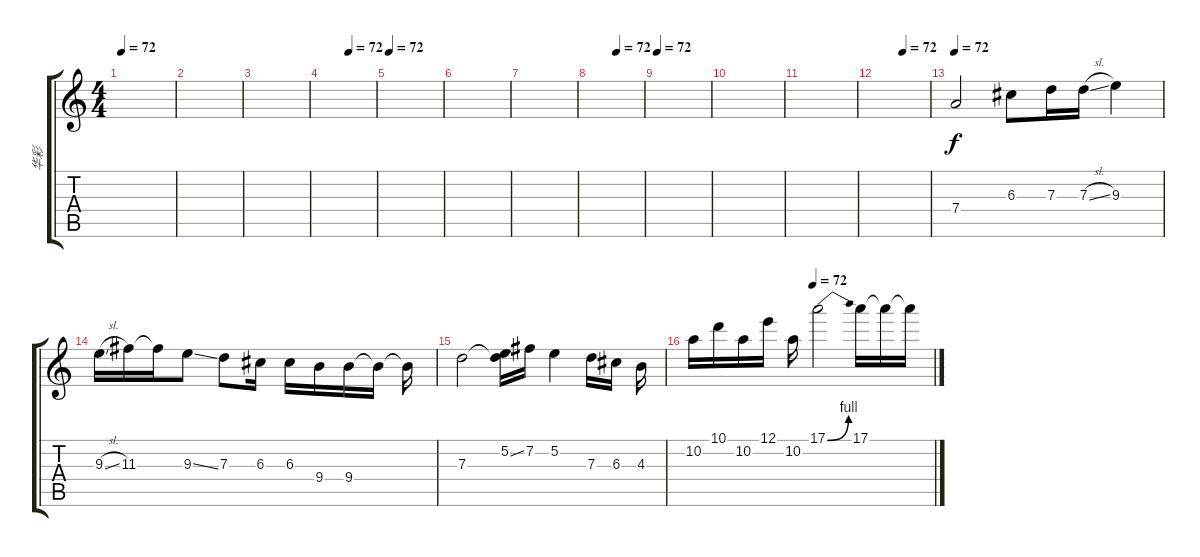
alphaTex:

\track ("华彩" "华彩") {instrument distortionguitar}
\staff {score tabs}
\tuning (E4 B3 G3 D3 A2 E2) {hide}
\ts (4 4)
\tempo 72
\clef g2
\ks c
|
|
|
\tempo (72 0.5)
|
\tempo 72
|
|
|
\tempo (72 0.5)
|
\tempo 72
|
|
|
\tempo (72 0.5)
|
\tempo 72
7.4.2 6.3.8 7.3.16 7.3{sl}.16 9.3.4 |
9.3{sl}.16 11.3.16 11.3{t}.16 9.3{ss}.8 7.3.8 6.3.16 6.3.16 9.4.16 9.4.16 9.4{t}.16 9.4{t}.16 |
7.3.2 (5.2{ss} 7.3{t}).16 7.2.16 5.2.4 7.3.16 6.3.16 4.3.16 |
\tempo (72 0.5)
10.2.16 10.1.16 10.2.16 12.1.16 10.2.16 17.1{be (bend 0 0 60 4)}.2 17.1.16 17.1{t}.16 17.1{t}.16
